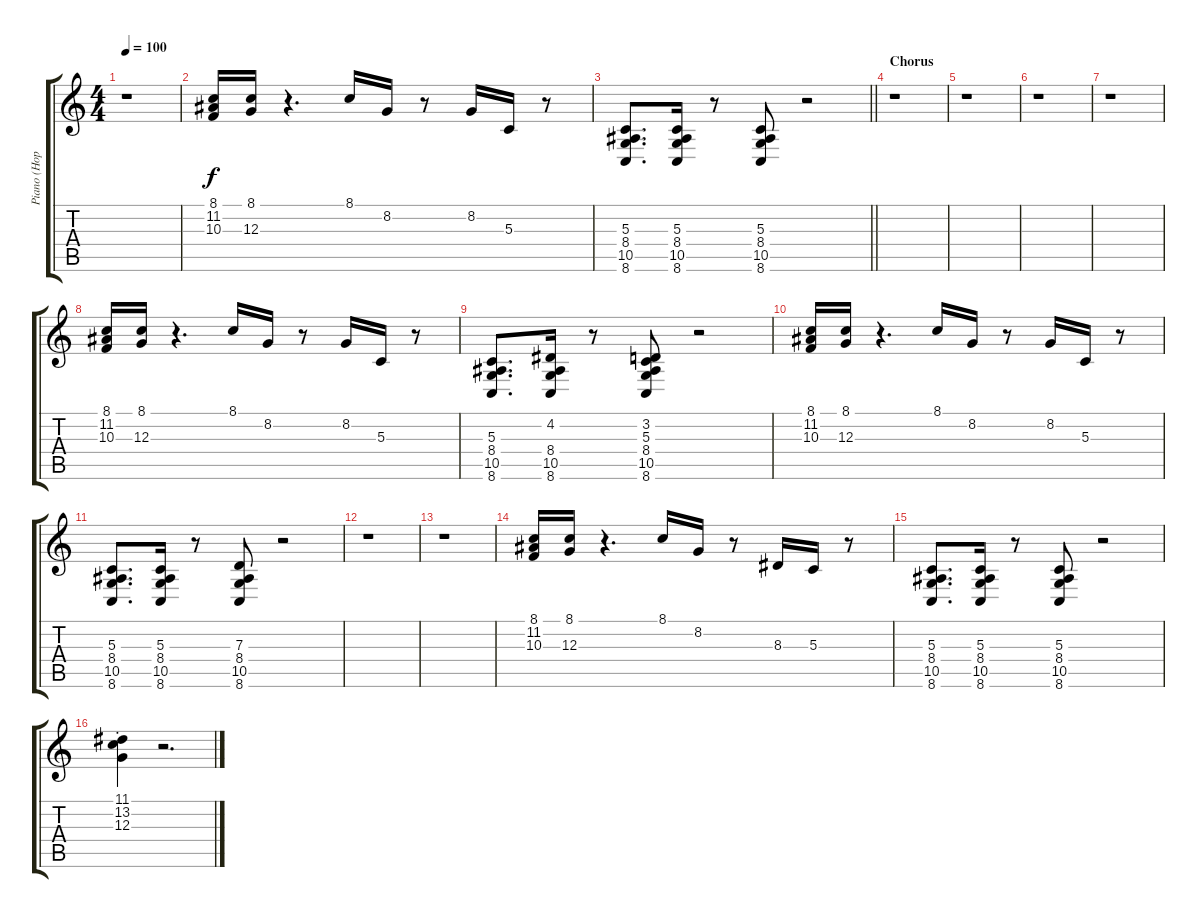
\track ("Piano (Hopkins)" "Piano (Hop") {instrument electricgrandpiano}
\staff {score tabs}
\tuning (E4 B3 G3 D3 A2 E2) {hide}
\ts (4 4)
\tempo 100
\clef g2
\ks c
r.1{dy f} |
(8.1 11.2 10.3).16 (8.1 12.3).16 r.4{d} 8.1.16 8.2.16 r.8 8.2.16 5.3.16 r.8 |
\barLineRight lightlight
(5.3 8.4 10.5 8.6).8{d} (5.3 8.4 10.5 8.6).16 r.8 (5.3 8.4 10.5 8.6).8 r.2 |
\section ("" "Chorus")
r.1 |
r.1 |
r.1 |
r.1 |
(8.1 11.2 10.3).16 (8.1 12.3).16 r.4{d} 8.1.16 8.2.16 r.8 8.2.16 5.3.16 r.8 |
(5.3 8.4 10.5 8.6).8{d} (4.2 8.4 10.5 8.6).16 r.8 (3.2 5.3 8.4 10.5 8.6).8 r.2 |
(8.1 11.2 10.3).16 (8.1 12.3).16 r.4{d} 8.1.16 8.2.16 r.8 8.2.16 5.3.16 r.8 |
(5.3 8.4 10.5 8.6).8{d} (5.3 8.4 10.5 8.6).16 r.8 (7.3 8.4 10.5 8.6).8 r.2 |
r.1 |
r.1 |
(8.1 11.2 10.3).16 (8.1 12.3).16 r.4{d} 8.1.16 8.2.16 r.8 8.3.16 5.3.16 r.8 |
(5.3 8.4 10.5 8.6).8{d} (5.3 8.4 10.5 8.6).16 r.8 (5.3 8.4 10.5 8.6).8 r.2 |
(11.1{st} 13.2{st} 12.3{st}).4 r.2{d}
